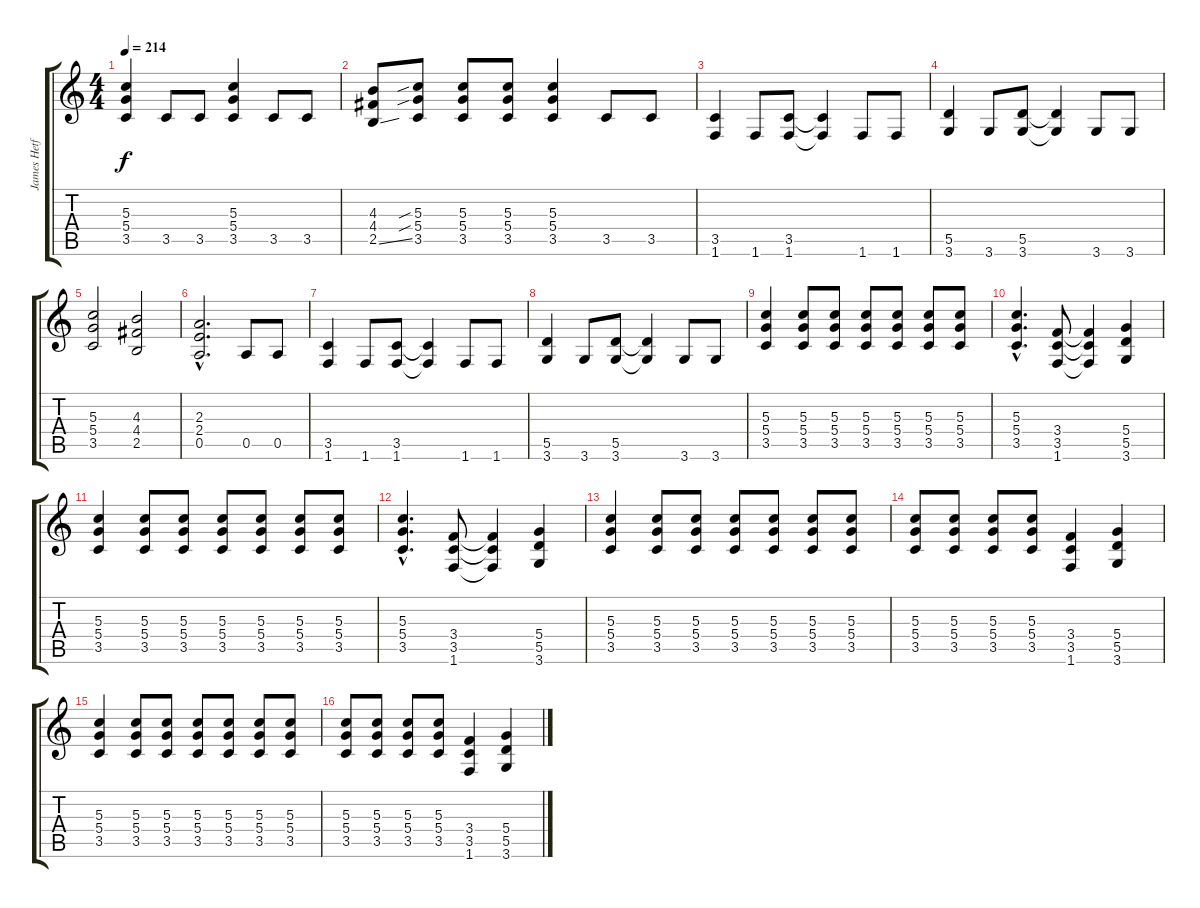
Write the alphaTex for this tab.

\track ("James Hetfield" "James Hetf") {instrument distortionguitar}
\staff {score tabs}
\tuning (E4 B3 G3 D3 A2 E2) {hide}
\ts (4 4)
\tempo 214
\clef g2
\ks c
(5.3 5.4 3.5).4{dy f} 3.5.8 3.5.8 (5.3 5.4 3.5).4 3.5.8 3.5.8 |
(4.3 4.4 2.5{ss}).8 (5.3{sib} 5.4{sib} 3.5).8 (5.3 5.4 3.5).8 (5.3 5.4 3.5).8 (5.3 5.4 3.5).4 3.5.8 3.5.8 |
(3.5 1.6).4 1.6.8 (3.5 1.6).8 (3.5{t} 1.6{t}).4 1.6.8 1.6.8 |
(5.5 3.6).4 3.6.8 (5.5 3.6).8 (5.5{t} 3.6{t}).4 3.6.8 3.6.8 |
(5.3 5.4 3.5).2 (4.3 4.4 2.5).2 |
(2.3{hac} 2.4{hac} 0.5{hac}).2{d} 0.5.8 0.5.8 |
(3.5 1.6).4 1.6.8 (3.5 1.6).8 (3.5{t} 1.6{t}).4 1.6.8 1.6.8 |
(5.5 3.6).4 3.6.8 (5.5 3.6).8 (5.5{t} 3.6{t}).4 3.6.8 3.6.8 |
(5.3 5.4 3.5).4 (5.3 5.4 3.5).8 (5.3 5.4 3.5).8 (5.3 5.4 3.5).8 (5.3 5.4 3.5).8 (5.3 5.4 3.5).8 (5.3 5.4 3.5).8 |
(5.3{hac} 5.4{hac} 3.5{hac}).4{d} (3.4 3.5 1.6).8 (3.4{t} 3.5{t} 1.6{t}).4 (5.4 5.5 3.6).4 |
(5.3 5.4 3.5).4 (5.3 5.4 3.5).8 (5.3 5.4 3.5).8 (5.3 5.4 3.5).8 (5.3 5.4 3.5).8 (5.3 5.4 3.5).8 (5.3 5.4 3.5).8 |
(5.3{hac} 5.4{hac} 3.5{hac}).4{d} (3.4 3.5 1.6).8 (3.4{t} 3.5{t} 1.6{t}).4 (5.4 5.5 3.6).4 |
(5.3 5.4 3.5).4 (5.3 5.4 3.5).8 (5.3 5.4 3.5).8 (5.3 5.4 3.5).8 (5.3 5.4 3.5).8 (5.3 5.4 3.5).8 (5.3 5.4 3.5).8 |
(5.3 5.4 3.5).8 (5.3 5.4 3.5).8 (5.3 5.4 3.5).8 (5.3 5.4 3.5).8 (3.4 3.5 1.6).4 (5.4 5.5 3.6).4 |
(5.3 5.4 3.5).4 (5.3 5.4 3.5).8 (5.3 5.4 3.5).8 (5.3 5.4 3.5).8 (5.3 5.4 3.5).8 (5.3 5.4 3.5).8 (5.3 5.4 3.5).8 |
(5.3 5.4 3.5).8 (5.3 5.4 3.5).8 (5.3 5.4 3.5).8 (5.3 5.4 3.5).8 (3.4 3.5 1.6).4 (5.4 5.5 3.6).4
